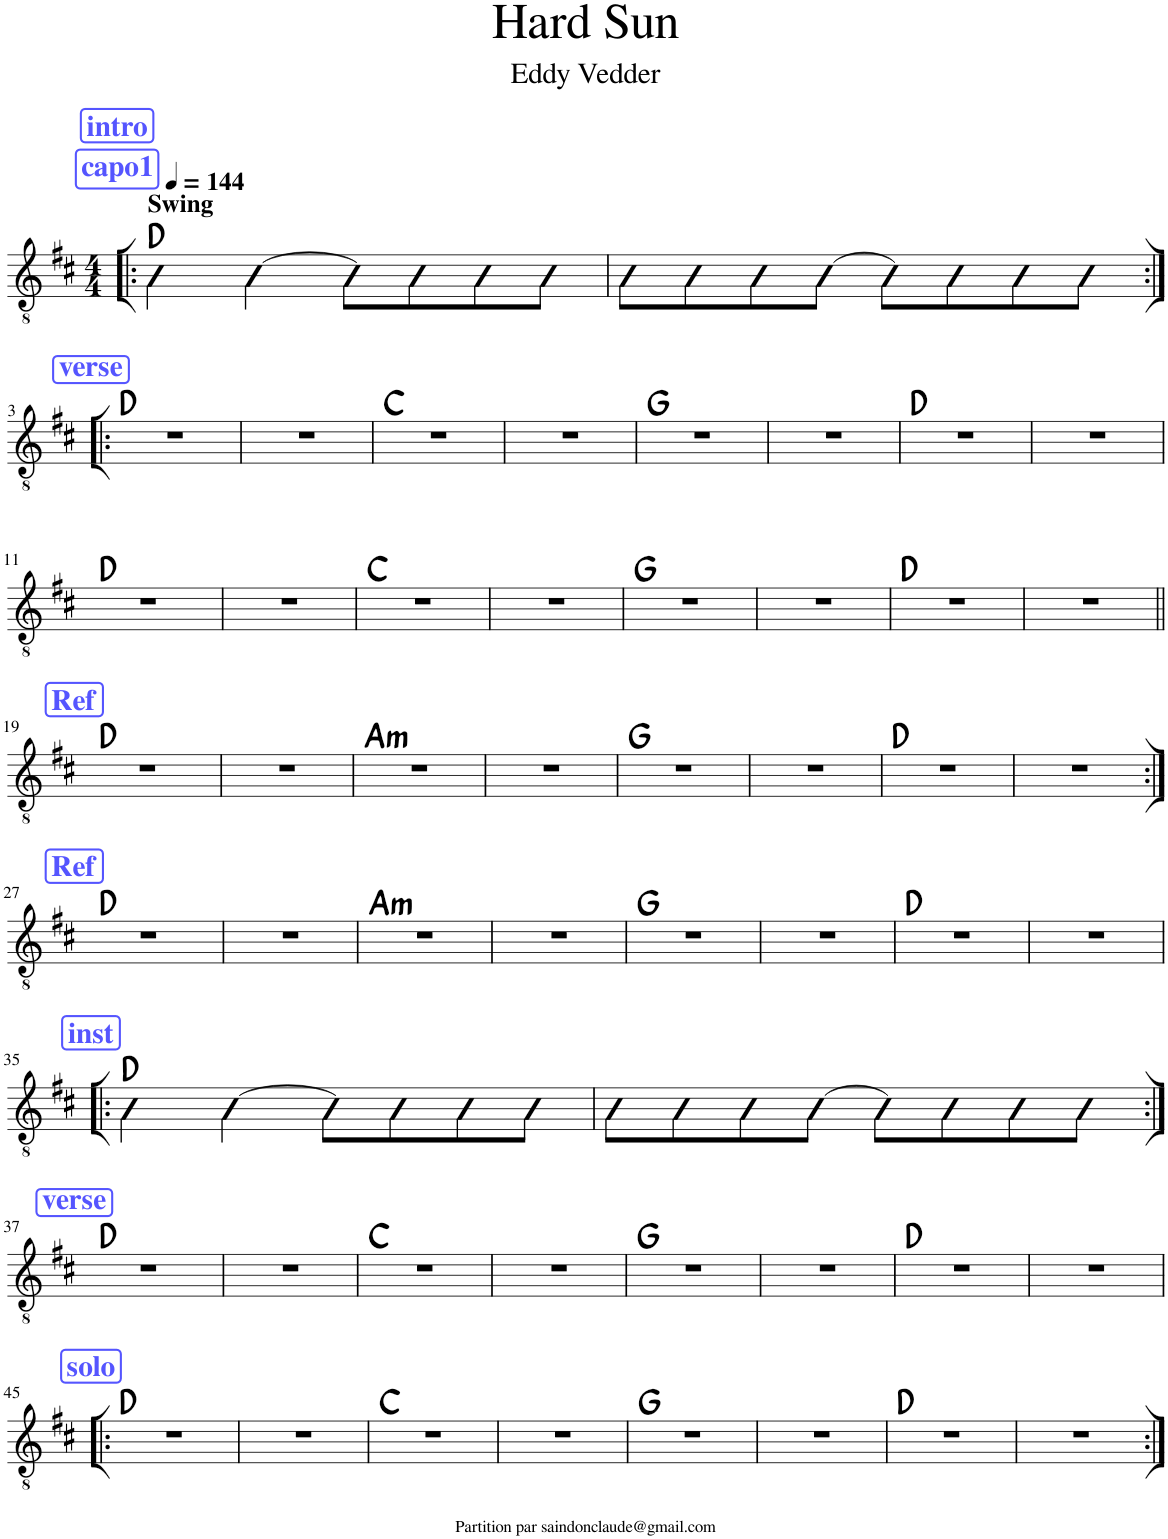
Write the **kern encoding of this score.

**kern	**harte
*part1	*part1
*staff1	*
*I"Classical Guitar	*
*I'Guit.	*
*clefGv2	*
*k[f#c#]	*
*M4/4	*
*MM144	*
!!LO:REH:place=s1:a:B:cj:color=#5555FF:fs=14:t=intro
!!LO:REH:place=s1:a:B:cj:color=#5555FF:fs=14:t=capo1
=1!|:	=1!|:
!LO:TX:a:B:t=Swing	!
4D\	D:maj
[4D\	.
8D\L]	.
8D\	.
8D\	.
8D\J	.
=2	=2
8D\L	.
8D\	.
8D\	.
[8D\J	.
8D\L]	.
8D\	.
8D\	.
8D\J	.
!!LO:LB:g=z
!!LO:REH:place=s1:a:B:cj:color=#5555FF:fs=14:t=verse
=3:|!|:	=3:|!|:
1r	D:maj
=4	=4
1r	.
=5	=5
1r	C:maj
=6	=6
1r	.
=7	=7
1r	G:maj
=8	=8
1r	.
=9	=9
1r	D:maj
=10	=10
1r	.
!!LO:LB:g=z
=11	=11
1r	D:maj
=12	=12
1r	.
=13	=13
1r	C:maj
=14	=14
1r	.
=15	=15
1r	G:maj
=16	=16
1r	.
=17	=17
1r	D:maj
=18	=18
1r	.
!!LO:LB:g=z
!!LO:REH:place=s1:a:B:cj:color=#5555FF:fs=14:t=Ref
=19||	=19||
1r	D:maj
=20	=20
1r	.
=21	=21
!	!LO:H:kt=m
1r	A:min
=22	=22
1r	.
=23	=23
1r	G:maj
=24	=24
1r	.
=25	=25
1r	D:maj
=26	=26
1r	.
!!LO:LB:g=z
!!LO:REH:place=s1:a:B:cj:color=#5555FF:fs=14:t=Ref
=27:|!	=27:|!
1r	D:maj
=28	=28
1r	.
=29	=29
!	!LO:H:kt=m
1r	A:min
=30	=30
1r	.
=31	=31
1r	G:maj
=32	=32
1r	.
=33	=33
1r	D:maj
=34	=34
1r	.
!!LO:LB:g=z
!!LO:REH:place=s1:a:B:cj:color=#5555FF:fs=14:t=inst
=35!|:	=35!|:
4D\	D:maj
[4D\	.
8D\L]	.
8D\	.
8D\	.
8D\J	.
=36	=36
8D\L	.
8D\	.
8D\	.
[8D\J	.
8D\L]	.
8D\	.
8D\	.
8D\J	.
!!LO:LB:g=z
!!LO:REH:place=s1:a:B:cj:color=#5555FF:fs=14:t=verse
=37:|!	=37:|!
1r	D:maj
=38	=38
1r	.
=39	=39
1r	C:maj
=40	=40
1r	.
=41	=41
1r	G:maj
=42	=42
1r	.
=43	=43
1r	D:maj
=44	=44
1r	.
!!LO:LB:g=z
!!LO:REH:place=s1:a:B:cj:color=#5555FF:fs=14:t=solo
=45!|:	=45!|:
1r	D:maj
=46	=46
1r	.
=47	=47
1r	C:maj
=48	=48
1r	.
=49	=49
1r	G:maj
=50	=50
1r	.
=51	=51
1r	D:maj
=52	=52
1r	.
=:|!	=:|!
*-	*-
